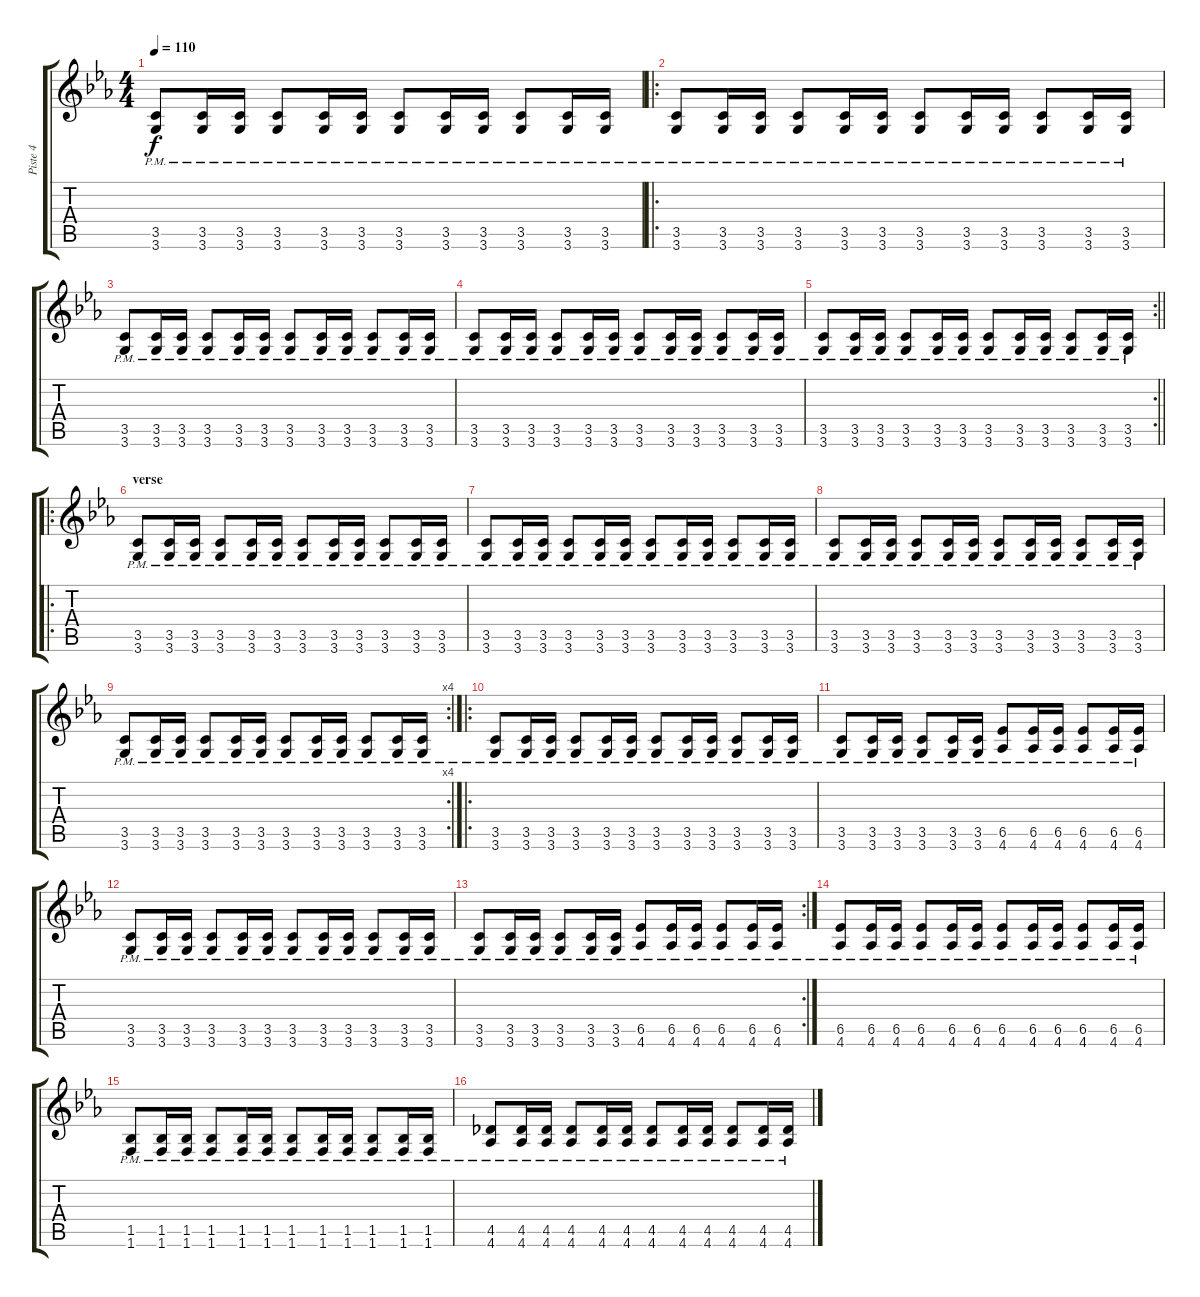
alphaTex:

\track ("Piste 4" "Piste 4") {instrument distortionguitar}
\staff {score tabs}
\tuning (E4 B3 G3 D3 A2 E2) {hide}
\ts (4 4)
\tempo 110
\clef g2
\ks cminor
(3.5{pm} 3.6{pm}).8{dy f} (3.5{pm} 3.6{pm}).16 (3.5{pm} 3.6{pm}).16 (3.5{pm} 3.6{pm}).8 (3.5{pm} 3.6{pm}).16 (3.5{pm} 3.6{pm}).16 (3.5{pm} 3.6{pm}).8 (3.5{pm} 3.6{pm}).16 (3.5{pm} 3.6{pm}).16 (3.5{pm} 3.6{pm}).8 (3.5{pm} 3.6{pm}).16 (3.5{pm} 3.6{pm}).16 |
\ro
(3.5{pm} 3.6{pm}).8 (3.5{pm} 3.6{pm}).16 (3.5{pm} 3.6{pm}).16 (3.5{pm} 3.6{pm}).8 (3.5{pm} 3.6{pm}).16 (3.5{pm} 3.6{pm}).16 (3.5{pm} 3.6{pm}).8 (3.5{pm} 3.6{pm}).16 (3.5{pm} 3.6{pm}).16 (3.5{pm} 3.6{pm}).8 (3.5{pm} 3.6{pm}).16 (3.5{pm} 3.6{pm}).16 |
(3.5{pm} 3.6{pm}).8 (3.5{pm} 3.6{pm}).16 (3.5{pm} 3.6{pm}).16 (3.5{pm} 3.6{pm}).8 (3.5{pm} 3.6{pm}).16 (3.5{pm} 3.6{pm}).16 (3.5{pm} 3.6{pm}).8 (3.5{pm} 3.6{pm}).16 (3.5{pm} 3.6{pm}).16 (3.5{pm} 3.6{pm}).8 (3.5{pm} 3.6{pm}).16 (3.5{pm} 3.6{pm}).16 |
(3.5{pm} 3.6{pm}).8 (3.5{pm} 3.6{pm}).16 (3.5{pm} 3.6{pm}).16 (3.5{pm} 3.6{pm}).8 (3.5{pm} 3.6{pm}).16 (3.5{pm} 3.6{pm}).16 (3.5{pm} 3.6{pm}).8 (3.5{pm} 3.6{pm}).16 (3.5{pm} 3.6{pm}).16 (3.5{pm} 3.6{pm}).8 (3.5{pm} 3.6{pm}).16 (3.5{pm} 3.6{pm}).16 |
\rc 2
\barLineRight lightlight
(3.5{pm} 3.6{pm}).8 (3.5{pm} 3.6{pm}).16 (3.5{pm} 3.6{pm}).16 (3.5{pm} 3.6{pm}).8 (3.5{pm} 3.6{pm}).16 (3.5{pm} 3.6{pm}).16 (3.5{pm} 3.6{pm}).8 (3.5{pm} 3.6{pm}).16 (3.5{pm} 3.6{pm}).16 (3.5{pm} 3.6{pm}).8 (3.5{pm} 3.6{pm}).16 (3.5{pm} 3.6{pm}).16 |
\ro
\section ("" "verse")
(3.5{pm} 3.6{pm}).8 (3.5{pm} 3.6{pm}).16 (3.5{pm} 3.6{pm}).16 (3.5{pm} 3.6{pm}).8 (3.5{pm} 3.6{pm}).16 (3.5{pm} 3.6{pm}).16 (3.5{pm} 3.6{pm}).8 (3.5{pm} 3.6{pm}).16 (3.5{pm} 3.6{pm}).16 (3.5{pm} 3.6{pm}).8 (3.5{pm} 3.6{pm}).16 (3.5{pm} 3.6{pm}).16 |
(3.5{pm} 3.6{pm}).8 (3.5{pm} 3.6{pm}).16 (3.5{pm} 3.6{pm}).16 (3.5{pm} 3.6{pm}).8 (3.5{pm} 3.6{pm}).16 (3.5{pm} 3.6{pm}).16 (3.5{pm} 3.6{pm}).8 (3.5{pm} 3.6{pm}).16 (3.5{pm} 3.6{pm}).16 (3.5{pm} 3.6{pm}).8 (3.5{pm} 3.6{pm}).16 (3.5{pm} 3.6{pm}).16 |
(3.5{pm} 3.6{pm}).8 (3.5{pm} 3.6{pm}).16 (3.5{pm} 3.6{pm}).16 (3.5{pm} 3.6{pm}).8 (3.5{pm} 3.6{pm}).16 (3.5{pm} 3.6{pm}).16 (3.5{pm} 3.6{pm}).8 (3.5{pm} 3.6{pm}).16 (3.5{pm} 3.6{pm}).16 (3.5{pm} 3.6{pm}).8 (3.5{pm} 3.6{pm}).16 (3.5{pm} 3.6{pm}).16 |
\rc 4
(3.5{pm} 3.6{pm}).8 (3.5{pm} 3.6{pm}).16 (3.5{pm} 3.6{pm}).16 (3.5{pm} 3.6{pm}).8 (3.5{pm} 3.6{pm}).16 (3.5{pm} 3.6{pm}).16 (3.5{pm} 3.6{pm}).8 (3.5{pm} 3.6{pm}).16 (3.5{pm} 3.6{pm}).16 (3.5{pm} 3.6{pm}).8 (3.5{pm} 3.6{pm}).16 (3.5{pm} 3.6{pm}).16 |
\ro
(3.5{pm} 3.6{pm}).8 (3.5{pm} 3.6{pm}).16 (3.5{pm} 3.6{pm}).16 (3.5{pm} 3.6{pm}).8 (3.5{pm} 3.6{pm}).16 (3.5{pm} 3.6{pm}).16 (3.5{pm} 3.6{pm}).8 (3.5{pm} 3.6{pm}).16 (3.5{pm} 3.6{pm}).16 (3.5{pm} 3.6{pm}).8 (3.5{pm} 3.6{pm}).16 (3.5{pm} 3.6{pm}).16 |
(3.5{pm} 3.6{pm}).8 (3.5{pm} 3.6{pm}).16 (3.5{pm} 3.6{pm}).16 (3.5{pm} 3.6{pm}).8 (3.5{pm} 3.6{pm}).16 (3.5{pm} 3.6{pm}).16 (6.5{pm} 4.6{pm}).8 (6.5{pm} 4.6{pm}).16 (6.5{pm} 4.6{pm}).16 (6.5{pm} 4.6{pm}).8 (6.5{pm} 4.6{pm}).16 (6.5{pm} 4.6{pm}).16 |
(3.5{pm} 3.6{pm}).8 (3.5{pm} 3.6{pm}).16 (3.5{pm} 3.6{pm}).16 (3.5{pm} 3.6{pm}).8 (3.5{pm} 3.6{pm}).16 (3.5{pm} 3.6{pm}).16 (3.5{pm} 3.6{pm}).8 (3.5{pm} 3.6{pm}).16 (3.5{pm} 3.6{pm}).16 (3.5{pm} 3.6{pm}).8 (3.5{pm} 3.6{pm}).16 (3.5{pm} 3.6{pm}).16 |
\rc 2
(3.5{pm} 3.6{pm}).8 (3.5{pm} 3.6{pm}).16 (3.5{pm} 3.6{pm}).16 (3.5{pm} 3.6{pm}).8 (3.5{pm} 3.6{pm}).16 (3.5{pm} 3.6{pm}).16 (6.5{pm} 4.6{pm}).8 (6.5{pm} 4.6{pm}).16 (6.5{pm} 4.6{pm}).16 (6.5{pm} 4.6{pm}).8 (6.5{pm} 4.6{pm}).16 (6.5{pm} 4.6{pm}).16 |
(6.5{pm} 4.6{pm}).8 (6.5{pm} 4.6{pm}).16 (6.5{pm} 4.6{pm}).16 (6.5{pm} 4.6{pm}).8 (6.5{pm} 4.6{pm}).16 (6.5{pm} 4.6{pm}).16 (6.5{pm} 4.6{pm}).8 (6.5{pm} 4.6{pm}).16 (6.5{pm} 4.6{pm}).16 (6.5{pm} 4.6{pm}).8 (6.5{pm} 4.6{pm}).16 (6.5{pm} 4.6{pm}).16 |
(1.5{pm} 1.6{pm}).8 (1.5{pm} 1.6{pm}).16 (1.5{pm} 1.6{pm}).16 (1.5{pm} 1.6{pm}).8 (1.5{pm} 1.6{pm}).16 (1.5{pm} 1.6{pm}).16 (1.5{pm} 1.6{pm}).8 (1.5{pm} 1.6{pm}).16 (1.5{pm} 1.6{pm}).16 (1.5{pm} 1.6{pm}).8 (1.5{pm} 1.6{pm}).16 (1.5{pm} 1.6{pm}).16 |
(4.5{pm} 4.6{pm}).8 (4.5{pm} 4.6{pm}).16 (4.5{pm} 4.6{pm}).16 (4.5{pm} 4.6{pm}).8 (4.5{pm} 4.6{pm}).16 (4.5{pm} 4.6{pm}).16 (4.5{pm} 4.6{pm}).8 (4.5{pm} 4.6{pm}).16 (4.5{pm} 4.6{pm}).16 (4.5{pm} 4.6{pm}).8 (4.5{pm} 4.6{pm}).16 (4.5{pm} 4.6{pm}).16
